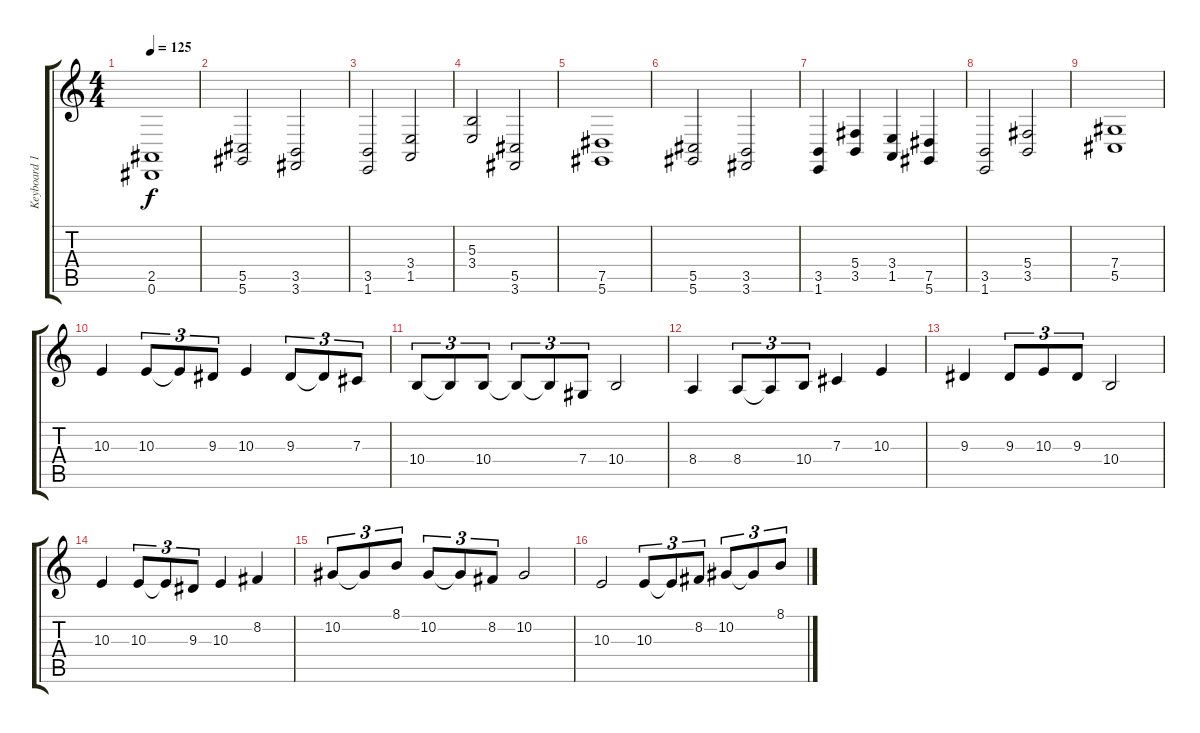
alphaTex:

\track ("Keyboard 1" "Keyboard 1") {instrument pad2warm}
\staff {score tabs}
\tuning (Eb4 Bb3 Gb3 Db3 Ab2 Eb2) {hide}
\ts (4 4)
\tempo 125
\clef g2
\ks c
(2.5 0.6).1{dy f} |
(5.5 5.6).2 (3.5 3.6).2 |
(3.5 1.6).2 (3.4 1.5).2 |
(5.3 3.4).2 (5.5 3.6).2 |
(7.5 5.6).1 |
(5.5 5.6).2 (3.5 3.6).2 |
(3.5 1.6).4 (5.4 3.5).4 (3.4 1.5).4 (7.5 5.6).4 |
(3.5 1.6).2 (5.4 3.5).2 |
(7.4 5.5).1 |
10.3.4{instrument lead8bassandlead} 10.3.8{tu (3 2)} 10.3{t}.8{tu (3 2)} 9.3.8{tu (3 2)} 10.3.4 9.3.8{tu (3 2)} 9.3{t}.8{tu (3 2)} 7.3.8{tu (3 2)} |
10.4.8{tu (3 2)} 10.4{t}.8{tu (3 2)} 10.4.8{tu (3 2)} 10.4{t}.8{tu (3 2)} 10.4{t}.8{tu (3 2)} 7.4.8{tu (3 2)} 10.4.2 |
8.4.4 8.4.8{tu (3 2)} 8.4{t}.8{tu (3 2)} 10.4.8{tu (3 2)} 7.3.4 10.3.4 |
9.3.4 9.3.8{tu (3 2)} 10.3.8{tu (3 2)} 9.3.8{tu (3 2)} 10.4.2 |
10.3.4 10.3.8{tu (3 2)} 10.3{t}.8{tu (3 2)} 9.3.8{tu (3 2)} 10.3.4 8.2.4 |
10.2.8{tu (3 2)} 10.2{t}.8{tu (3 2)} 8.1.8{tu (3 2)} 10.2.8{tu (3 2)} 10.2{t}.8{tu (3 2)} 8.2.8{tu (3 2)} 10.2.2 |
10.3.2 10.3.8{tu (3 2)} 10.3{t}.8{tu (3 2)} 8.2.8{tu (3 2)} 10.2.8{tu (3 2)} 10.2{t}.8{tu (3 2)} 8.1.8{tu (3 2)}
